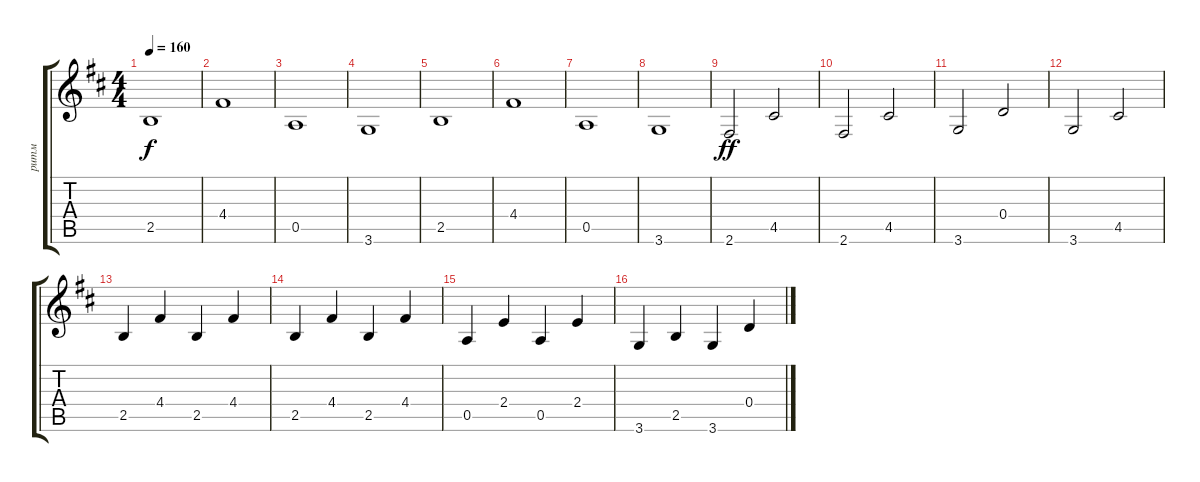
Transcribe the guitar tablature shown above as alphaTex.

\track ("ритм" "ритм") {instrument acousticguitarsteel}
\staff {score tabs}
\tuning (E4 B3 G3 D3 A2 E2) {hide}
\ts (4 4)
\tempo 160
\clef g2
\ks bminor
2.5.1{dy f} |
4.4.1 |
0.5.1 |
3.6.1 |
2.5.1 |
4.4.1 |
0.5.1 |
3.6.1 |
2.6.2{dy ff} 4.5.2 |
2.6.2 4.5.2 |
3.6.2 0.4.2 |
3.6.2 4.5.2 |
2.5.4 4.4.4 2.5.4 4.4.4 |
2.5.4 4.4.4 2.5.4 4.4.4 |
0.5.4 2.4.4 0.5.4 2.4.4 |
3.6.4 2.5.4 3.6.4 0.4.4
